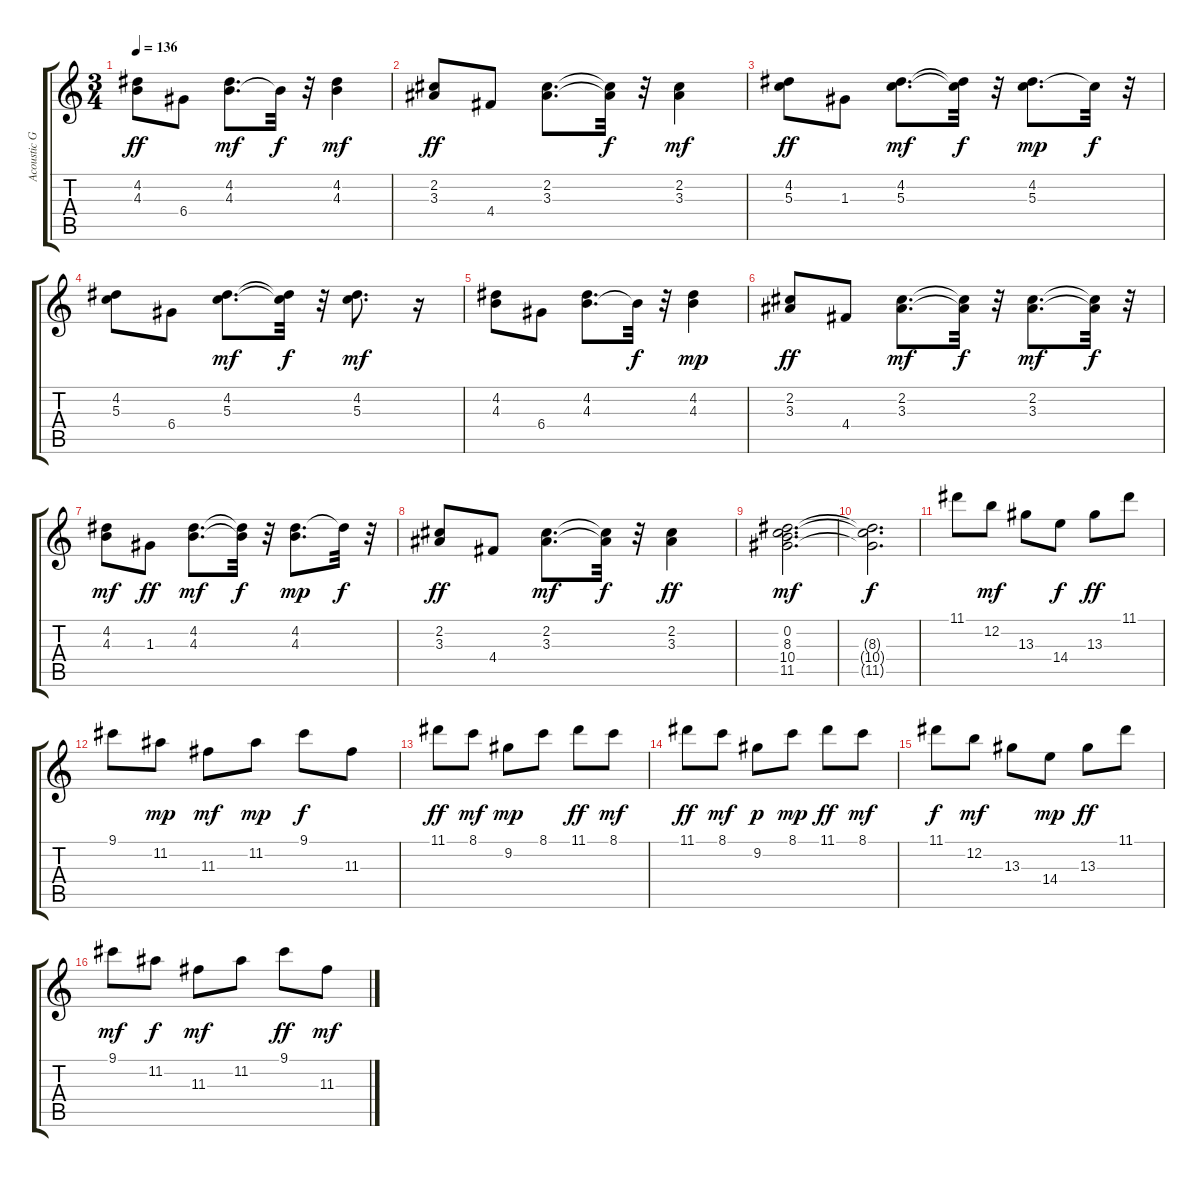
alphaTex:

\track ("Acoustic Guitar" "Acoustic G") {instrument acousticguitarsteel}
\staff {score tabs}
\tuning (E4 B3 G3 D3 A2 E2) {hide}
\ts (3 4)
\tempo 136
\clef g2
\ks c
(4.2 4.3).8{dy ff} 6.4.8 (4.2 4.3).8{d dy mf} 4.3{t}.32{dy f} r.32 (4.2 4.3).4{dy mf} |
(2.2 3.3).8{dy ff} 4.4.8 (2.2 3.3).8{d} (2.2{t} 3.3{t}).32{dy f} r.32 (2.2 3.3).4{dy mf} |
(4.2 5.3).8{dy ff} 1.3.8 (4.2 5.3).8{d dy mf} (4.2{t} 5.3{t}).32{dy f} r.32 (4.2 5.3).8{d dy mp} 5.3{t}.32{dy f} r.32 |
(4.2 5.3).8 6.4.8 (4.2 5.3).8{d dy mf} (4.2{t} 5.3{t}).32{dy f} r.32 (4.2 5.3).8{d dy mf} r.16 |
(4.2 4.3).8 6.4.8 (4.2 4.3).8{d} 4.3{t}.32{dy f} r.32 (4.2 4.3).4{dy mp} |
(2.2 3.3).8{dy ff} 4.4.8 (2.2 3.3).8{d dy mf} (2.2{t} 3.3{t}).32{dy f} r.32 (2.2 3.3).8{d dy mf} (2.2{t} 3.3{t}).32{dy f} r.32 |
(4.2 4.3).8{dy mf} 1.3.8{dy ff} (4.2 4.3).8{d dy mf} (4.2{t} 4.3{t}).32{dy f} r.32 (4.2 4.3).8{d dy mp} 4.2{t}.32{dy f} r.32 |
(2.2 3.3).8{dy ff} 4.4.8 (2.2 3.3).8{d dy mf} (2.2{t} 3.3{t}).32{dy f} r.32 (2.2 3.3).4{dy ff} |
(0.2 8.3 10.4 11.5).2{d dy mf} |
(8.3{t} 10.4{t} 11.5{t}).2{d dy f} |
11.1.8 12.2.8{dy mf} 13.3.8 14.4.8{dy f} 13.3.8{dy ff} 11.1.8 |
9.1.8 11.2.8{dy mp} 11.3.8{dy mf} 11.2.8{dy mp} 9.1.8{dy f} 11.3.8 |
11.1.8{dy ff} 8.1.8{dy mf} 9.2.8{dy mp} 8.1.8 11.1.8{dy ff} 8.1.8{dy mf} |
11.1.8{dy ff} 8.1.8{dy mf} 9.2.8{dy p} 8.1.8{dy mp} 11.1.8{dy ff} 8.1.8{dy mf} |
11.1.8{dy f} 12.2.8{dy mf} 13.3.8 14.4.8{dy mp} 13.3.8{dy ff} 11.1.8 |
9.1.8{dy mf} 11.2.8{dy f} 11.3.8{dy mf} 11.2.8 9.1.8{dy ff} 11.3.8{dy mf}
